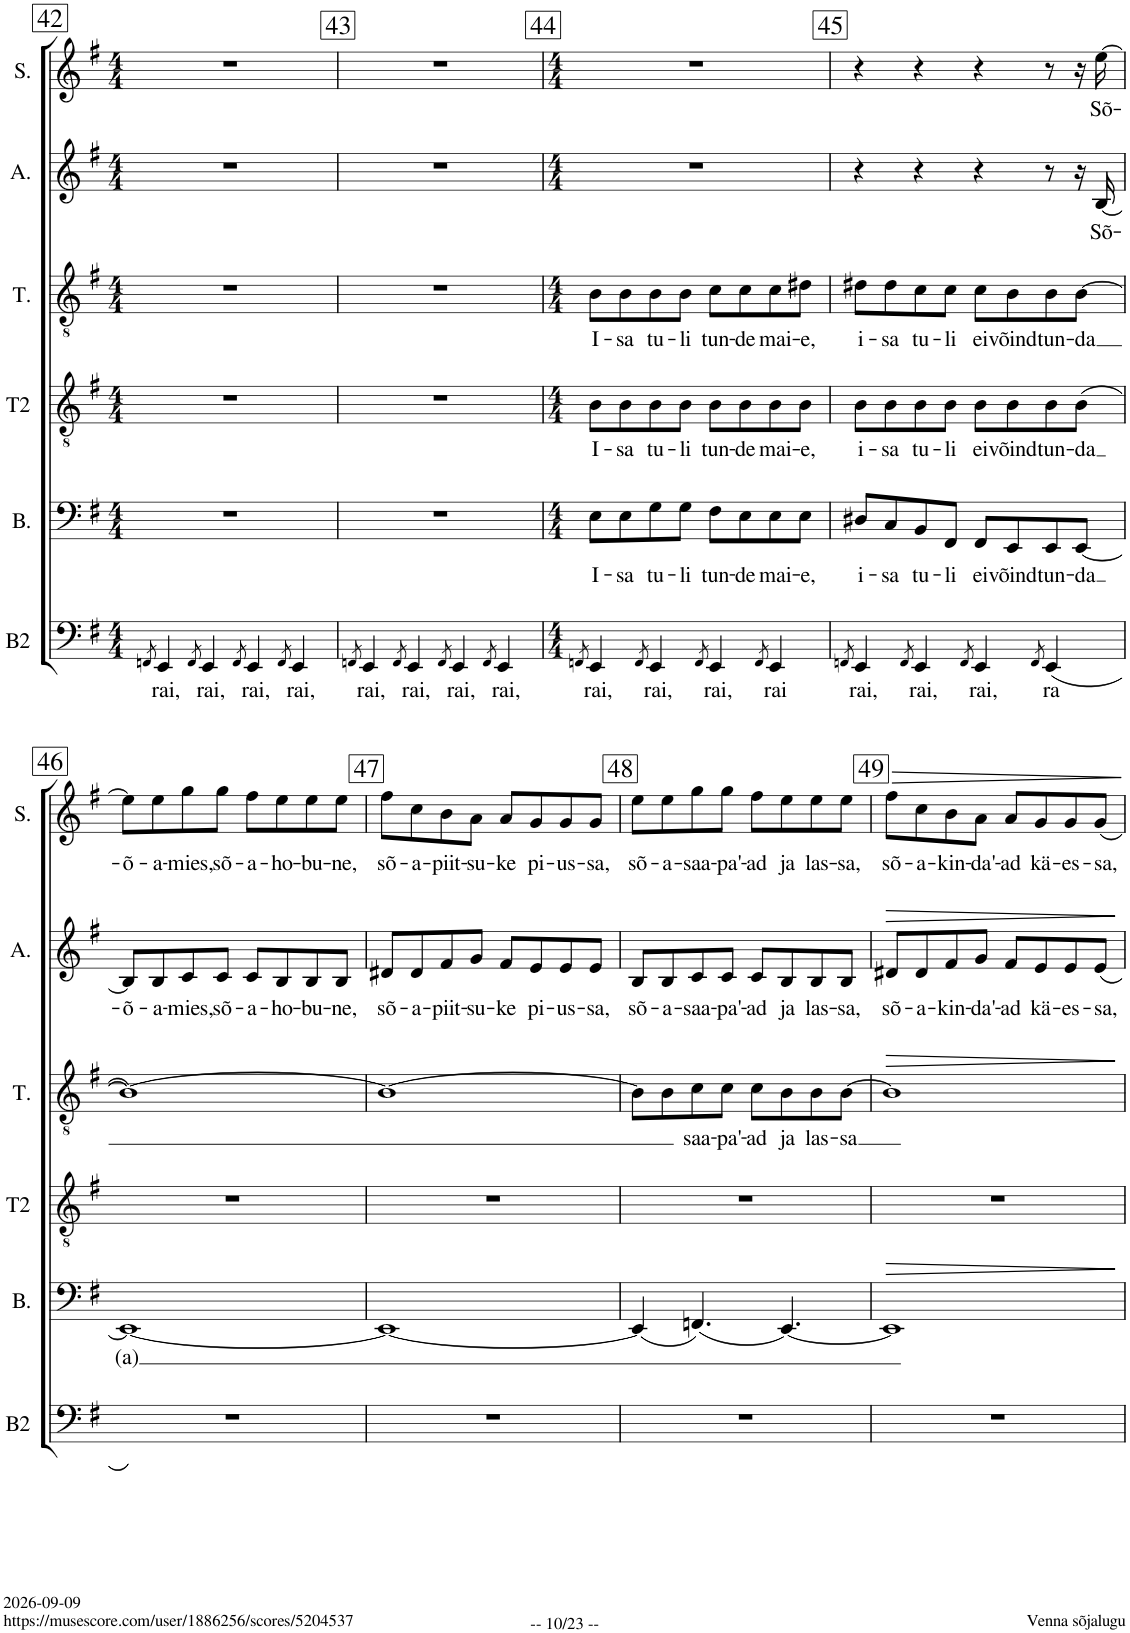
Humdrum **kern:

**kern	**text	**kern	**text	**dynam	**kern	**text	**kern	**text	**dynam	**kern	**text	**dynam	**kern	**text	**dynam
*part6	*part6	*part5	*part5	*part5	*part4	*part4	*part3	*part3	*part3	*part2	*part2	*part2	*part1	*part1	*part1
*staff6	*staff6	*staff5	*staff5	*staff5	*staff4	*staff4	*staff3	*staff3	*staff3	*staff2	*staff2	*staff2	*staff1	*staff1	*staff1
*I"Bass II	*	*I"Bass	*	*	*I"Tenor II	*	*I"Tenor	*	*	*I"Alto	*	*	*I"Soprano	*	*
*I'B2	*	*I'B.	*	*	*I'T2	*	*I'T.	*	*	*I'A.	*	*	*I'S.	*	*
!!LO:PB:g=z
*clefF4	*	*clefF4	*	*	*clefGv2	*	*clefGv2	*	*	*clefG2	*	*	*clefG2	*	*
*	*	*	*	*	*	*	*	*	*	*Trd1c2	*	*	*	*	*
*k[f#]	*	*k[f#]	*	*	*k[f#]	*	*k[f#]	*	*	*k[f#]	*	*	*k[f#]	*	*
*M4/4	*	*M4/4	*	*	*M4/4	*	*M4/4	*	*	*M4/4	*	*	*M4/4	*	*
=42	=42	=42	=42	=42	=42	=42	=42	=42	=42	=42	=42	=42	=42	=42	=42
8qFFn/	.	.	.	.	.	.	.	.	.	.	.	.	.	.	.
!	!LO:LY:b	!	!	!	!	!	!	!	!	!	!	!	!	!	!
4EE/	rai,	1r	.	.	1r	.	1r	.	.	1r	.	.	1r	.	.
8qFF/	.	.	.	.	.	.	.	.	.	.	.	.	.	.	.
!	!LO:LY:b	!	!	!	!	!	!	!	!	!	!	!	!	!	!
4EE/	rai,	.	.	.	.	.	.	.	.	.	.	.	.	.	.
8qFF/	.	.	.	.	.	.	.	.	.	.	.	.	.	.	.
!	!LO:LY:b	!	!	!	!	!	!	!	!	!	!	!	!	!	!
4EE/	rai,	.	.	.	.	.	.	.	.	.	.	.	.	.	.
8qFF/	.	.	.	.	.	.	.	.	.	.	.	.	.	.	.
!	!LO:LY:b	!	!	!	!	!	!	!	!	!	!	!	!	!	!
4EE/	rai,	.	.	.	.	.	.	.	.	.	.	.	.	.	.
=43	=43	=43	=43	=43	=43	=43	=43	=43	=43	=43	=43	=43	=43	=43	=43
8qFFn/	.	.	.	.	.	.	.	.	.	.	.	.	.	.	.
!	!LO:LY:b	!	!	!	!	!	!	!	!	!	!	!	!	!	!
4EE/	rai,	1r	.	.	1r	.	1r	.	.	1r	.	.	1r	.	.
8qFF/	.	.	.	.	.	.	.	.	.	.	.	.	.	.	.
!	!LO:LY:b	!	!	!	!	!	!	!	!	!	!	!	!	!	!
4EE/	rai,	.	.	.	.	.	.	.	.	.	.	.	.	.	.
8qFF/	.	.	.	.	.	.	.	.	.	.	.	.	.	.	.
!	!LO:LY:b	!	!	!	!	!	!	!	!	!	!	!	!	!	!
4EE/	rai,	.	.	.	.	.	.	.	.	.	.	.	.	.	.
8qFF/	.	.	.	.	.	.	.	.	.	.	.	.	.	.	.
!	!LO:LY:b	!	!	!	!	!	!	!	!	!	!	!	!	!	!
4EE/	rai,	.	.	.	.	.	.	.	.	.	.	.	.	.	.
=44	=44	=44	=44	=44	=44	=44	=44	=44	=44	=44	=44	=44	=44	=44	=44
*M4/4	*	*M4/4	*	*	*M4/4	*	*M4/4	*	*	*M4/4	*	*	*M4/4	*	*
8qFFn/	.	.	.	.	.	.	.	.	.	.	.	.	.	.	.
!	!LO:LY:b	!	!LO:LY:b	!	!	!LO:LY:b	!	!LO:LY:b	!	!	!	!	!	!	!
4EE/	rai,	8E\L	I-	.	8B\L	I-	8B\L	I-	.	1r	.	.	1r	.	.
!	!	!	!LO:LY:b	!	!	!LO:LY:b	!	!LO:LY:b	!	!	!	!	!	!	!
.	.	8E\	-sa	.	8B\	-sa	8B\	-sa	.	.	.	.	.	.	.
8qFF/	.	.	.	.	.	.	.	.	.	.	.	.	.	.	.
!	!LO:LY:b	!	!LO:LY:b	!	!	!LO:LY:b	!	!LO:LY:b	!	!	!	!	!	!	!
4EE/	rai,	8G\	tu-	.	8B\	tu-	8B\	tu-	.	.	.	.	.	.	.
!	!	!	!LO:LY:b	!	!	!LO:LY:b	!	!LO:LY:b	!	!	!	!	!	!	!
.	.	8G\J	-li	.	8B\J	-li	8B\J	-li	.	.	.	.	.	.	.
8qFF/	.	.	.	.	.	.	.	.	.	.	.	.	.	.	.
!	!LO:LY:b	!	!LO:LY:b	!	!	!LO:LY:b	!	!LO:LY:b	!	!	!	!	!	!	!
4EE/	rai,	8F#\L	tun-	.	8B\L	tun-	8c\L	tun-	.	.	.	.	.	.	.
!	!	!	!LO:LY:b	!	!	!LO:LY:b	!	!LO:LY:b	!	!	!	!	!	!	!
.	.	8E\	-de	.	8B\	-de	8c\	-de	.	.	.	.	.	.	.
8qFF/	.	.	.	.	.	.	.	.	.	.	.	.	.	.	.
!	!LO:LY:b	!	!LO:LY:b	!	!	!LO:LY:b	!	!LO:LY:b	!	!	!	!	!	!	!
4EE/	rai	8E\	mai-	.	8B\	mai-	8c\	mai-	.	.	.	.	.	.	.
!	!	!	!LO:LY:b	!	!	!LO:LY:b	!	!LO:LY:b	!	!	!	!	!	!	!
.	.	8E\J	-e,	.	8B\J	-e,	8d#X\J	-e,	.	.	.	.	.	.	.
=45	=45	=45	=45	=45	=45	=45	=45	=45	=45	=45	=45	=45	=45	=45	=45
8qFFn/	.	.	.	.	.	.	.	.	.	.	.	.	.	.	.
!	!LO:LY:b	!	!LO:LY:b	!	!	!LO:LY:b	!	!LO:LY:b	!	!	!	!	!	!	!
4EE/	rai,	8D#X/L	i-	.	8B\L	i-	8d#X\L	i-	.	4r	.	.	4r	.	.
!	!	!	!LO:LY:b	!	!	!LO:LY:b	!	!LO:LY:b	!	!	!	!	!	!	!
.	.	8C/	-sa	.	8B\	-sa	8d#\	-sa	.	.	.	.	.	.	.
8qFF/	.	.	.	.	.	.	.	.	.	.	.	.	.	.	.
!	!LO:LY:b	!	!LO:LY:b	!	!	!LO:LY:b	!	!LO:LY:b	!	!	!	!	!	!	!
4EE/	rai,	8BB/	tu-	.	8B\	tu-	8c\	tu-	.	4r	.	.	4r	.	.
!	!	!	!LO:LY:b	!	!	!LO:LY:b	!	!LO:LY:b	!	!	!	!	!	!	!
.	.	8FF#/J	-li	.	8B\J	-li	8c\J	-li	.	.	.	.	.	.	.
8qFF/	.	.	.	.	.	.	.	.	.	.	.	.	.	.	.
!	!LO:LY:b	!	!LO:LY:b	!	!	!LO:LY:b	!	!LO:LY:b	!	!	!	!	!	!	!
4EE/	rai,	8FF#/L	ei	.	8B\L	ei	8c\L	ei	.	4r	.	.	4r	.	.
!	!	!	!LO:LY:b	!	!	!LO:LY:b	!	!LO:LY:b	!	!	!	!	!	!	!
.	.	8EE/	võind	.	8B\	võind	8B\	võind	.	.	.	.	.	.	.
8qFF/	.	.	.	.	.	.	.	.	.	.	.	.	.	.	.
!	!LO:LY:b	!	!LO:LY:b	!	!	!LO:LY:b	!	!LO:LY:b	!	!	!	!	!	!	!
4EE/	ra	8EE/	tun-	.	8B\	tun-	8B\	tun-	.	8r	.	.	8r	.	.
!	!	!	!LO:LY:b	!	!	!LO:LY:b	!	!LO:LY:b	!	!	!	!	!	!	!
.	.	[8EE/J	-da	.	8B\J	-da	[8B\J	-da	.	16r	.	.	16r	.	.
!	!	!	!	!	!	!	!	!	!	!	!LO:LY:b	!	!	!LO:LY:b	!
.	.	.	.	.	.	.	.	.	.	[16B/	Sõ-	.	[16ee\	Sõ-	.
!!LO:LB:g=z
=46	=46	=46	=46	=46	=46	=46	=46	=46	=46	=46	=46	=46	=46	=46	=46
!	!	!	!LO:LY:b	!	!	!	!	!	!	!	!LO:LY:b	!	!	!LO:LY:b	!
1r	.	(1EE_	(a)	.	1r	.	(1B_	.	.	8B/L]	õ-	.	8ee\L]	õ-	.
!	!	!	!	!	!	!	!	!	!	!	!LO:LY:b	!	!	!LO:LY:b	!
.	.	.	.	.	.	.	.	.	.	8B/	-a-	.	8ee\	-a-	.
!	!	!	!	!	!	!	!	!	!	!	!LO:LY:b	!	!	!LO:LY:b	!
.	.	.	.	.	.	.	.	.	.	8c/	-mies,	.	8gg\	-mies,	.
!	!	!	!	!	!	!	!	!	!	!	!LO:LY:b	!	!	!LO:LY:b	!
.	.	.	.	.	.	.	.	.	.	8c/J	sõ-	.	8gg\J	sõ-	.
!	!	!	!	!	!	!	!	!	!	!	!LO:LY:b	!	!	!LO:LY:b	!
.	.	.	.	.	.	.	.	.	.	8c/L	-a-	.	8ff#\L	-a-	.
!	!	!	!	!	!	!	!	!	!	!	!LO:LY:b	!	!	!LO:LY:b	!
.	.	.	.	.	.	.	.	.	.	8B/	-ho-	.	8ee\	-ho-	.
!	!	!	!	!	!	!	!	!	!	!	!LO:LY:b	!	!	!LO:LY:b	!
.	.	.	.	.	.	.	.	.	.	8B/	-bu-	.	8ee\	-bu-	.
!	!	!	!	!	!	!	!	!	!	!	!LO:LY:b	!	!	!LO:LY:b	!
.	.	.	.	.	.	.	.	.	.	8B/J	-ne,	.	8ee\J	-ne,	.
=47	=47	=47	=47	=47	=47	=47	=47	=47	=47	=47	=47	=47	=47	=47	=47
!	!	!	!	!	!	!	!	!	!	!	!LO:LY:b	!	!	!LO:LY:b	!
1r	.	1EE_	.	.	1r	.	1B_	.	.	8d#X/L	sõ-	.	8ff#\L	sõ-	.
!	!	!	!	!	!	!	!	!	!	!	!LO:LY:b	!	!	!LO:LY:b	!
.	.	.	.	.	.	.	.	.	.	8d#/	-a-	.	8cc\	-a-	.
!	!	!	!	!	!	!	!	!	!	!	!LO:LY:b	!	!	!LO:LY:b	!
.	.	.	.	.	.	.	.	.	.	8f#/	-piit-	.	8b\	-piit-	.
!	!	!	!	!	!	!	!	!	!	!	!LO:LY:b	!	!	!LO:LY:b	!
.	.	.	.	.	.	.	.	.	.	8g/J	-su-	.	8a\J	-su-	.
!	!	!	!	!	!	!	!	!	!	!	!LO:LY:b	!	!	!LO:LY:b	!
.	.	.	.	.	.	.	.	.	.	8f#/L	-ke	.	8a/L	-ke	.
!	!	!	!	!	!	!	!	!	!	!	!LO:LY:b	!	!	!LO:LY:b	!
.	.	.	.	.	.	.	.	.	.	8e/	pi-	.	8g/	pi-	.
!	!	!	!	!	!	!	!	!	!	!	!LO:LY:b	!	!	!LO:LY:b	!
.	.	.	.	.	.	.	.	.	.	8e/	-us-	.	8g/	-us-	.
!	!	!	!	!	!	!	!	!	!	!	!LO:LY:b	!	!	!LO:LY:b	!
.	.	.	.	.	.	.	.	.	.	8e/J	-sa,	.	8g/J	-sa,	.
=48	=48	=48	=48	=48	=48	=48	=48	=48	=48	=48	=48	=48	=48	=48	=48
!	!	!	!	!	!	!	!	!	!	!	!LO:LY:b	!	!	!LO:LY:b	!
1r	.	(4EE/]	.	.	1r	.	8B\L]	.	.	8B/L	sõ-	.	8ee\L	sõ-	.
!	!	!	!	!	!	!	!	!	!	!	!LO:LY:b	!	!	!LO:LY:b	!
.	.	.	.	.	.	.	8B\	.	.	8B/	-a-	.	8ee\	-a-	.
!	!	!	!	!	!	!	!	!LO:LY:b	!	!	!LO:LY:b	!	!	!LO:LY:b	!
.	.	(4.FFn/)	.	.	.	.	8c\	saa-	.	8c/	-saa-	.	8gg\	-saa-	.
!	!	!	!	!	!	!	!	!LO:LY:b	!	!	!LO:LY:b	!	!	!LO:LY:b	!
.	.	.	.	.	.	.	8c\J	-pa'-	.	8c/J	-pa'-	.	8gg\J	-pa'-	.
!	!	!	!	!	!	!	!	!LO:LY:b	!	!	!LO:LY:b	!	!	!LO:LY:b	!
.	.	.	.	.	.	.	8c\L	-ad	.	8c/L	-ad	.	8ff#\L	-ad	.
!	!	!	!	!	!	!	!	!LO:LY:b	!	!	!LO:LY:b	!	!	!LO:LY:b	!
.	.	[4.EE/)	.	.	.	.	8B\	ja	.	8B/	ja	.	8ee\	ja	.
!	!	!	!	!	!	!	!	!LO:LY:b	!	!	!LO:LY:b	!	!	!LO:LY:b	!
.	.	.	.	.	.	.	8B\	las-	.	8B/	las-	.	8ee\	las-	.
!	!	!	!	!	!	!	!	!LO:LY:b	!	!	!LO:LY:b	!	!	!LO:LY:b	!
.	.	.	.	.	.	.	[8B\J	-sa	.	8B/J	-sa,	.	8ee\J	-sa,	.
=49	=49	=49	=49	=49	=49	=49	=49	=49	=49	=49	=49	=49	=49	=49	=49
!	!	!	!	!LO:HP:b	!	!	!	!	!LO:HP:b	!	!LO:LY:b	!LO:HP:b	!	!LO:LY:b	!LO:HP:b
1r	.	1EE]	.	>	1r	.	1B]	.	>	8d#X/L	sõ-	>	8ff#\L	sõ-	>
!	!	!	!	!	!	!	!	!	!	!	!LO:LY:b	!	!	!LO:LY:b	!
.	.	.	.	.	.	.	.	.	.	8d#/	-a-	.	8cc\	-a-	.
!	!	!	!	!	!	!	!	!	!	!	!LO:LY:b	!	!	!LO:LY:b	!
.	.	.	.	.	.	.	.	.	.	8f#/	-kin-	.	8b\	-kin-	.
!	!	!	!	!	!	!	!	!	!	!	!LO:LY:b	!	!	!LO:LY:b	!
.	.	.	.	.	.	.	.	.	.	8g/J	-da'-	.	8a\J	-da'-	.
!	!	!	!	!	!	!	!	!	!	!	!LO:LY:b	!	!	!LO:LY:b	!
.	.	.	.	.	.	.	.	.	.	8f#/L	-ad	.	8a/L	-ad	.
!	!	!	!	!	!	!	!	!	!	!	!LO:LY:b	!	!	!LO:LY:b	!
.	.	.	.	.	.	.	.	.	.	8e/	kä-	.	8g/	kä-	.
!	!	!	!	!	!	!	!	!	!	!	!LO:LY:b	!	!	!LO:LY:b	!
.	.	.	.	.	.	.	.	.	.	8e/	-es-	.	8g/	-es-	.
!	!	!	!	!	!	!	!	!	!	!	!LO:LY:b	!	!	!LO:LY:b	!
.	.	.	.	.	.	.	.	.	.	8e/J	-sa,	.	8g/J	-sa,	.
.	.	.	.	]	.	.	.	.	]	.	.	]	.	.	]
=	=	=	=	=	=	=	=	=	=	=	=	=	=	=	=
*-	*-	*-	*-	*-	*-	*-	*-	*-	*-	*-	*-	*-	*-	*-	*-
